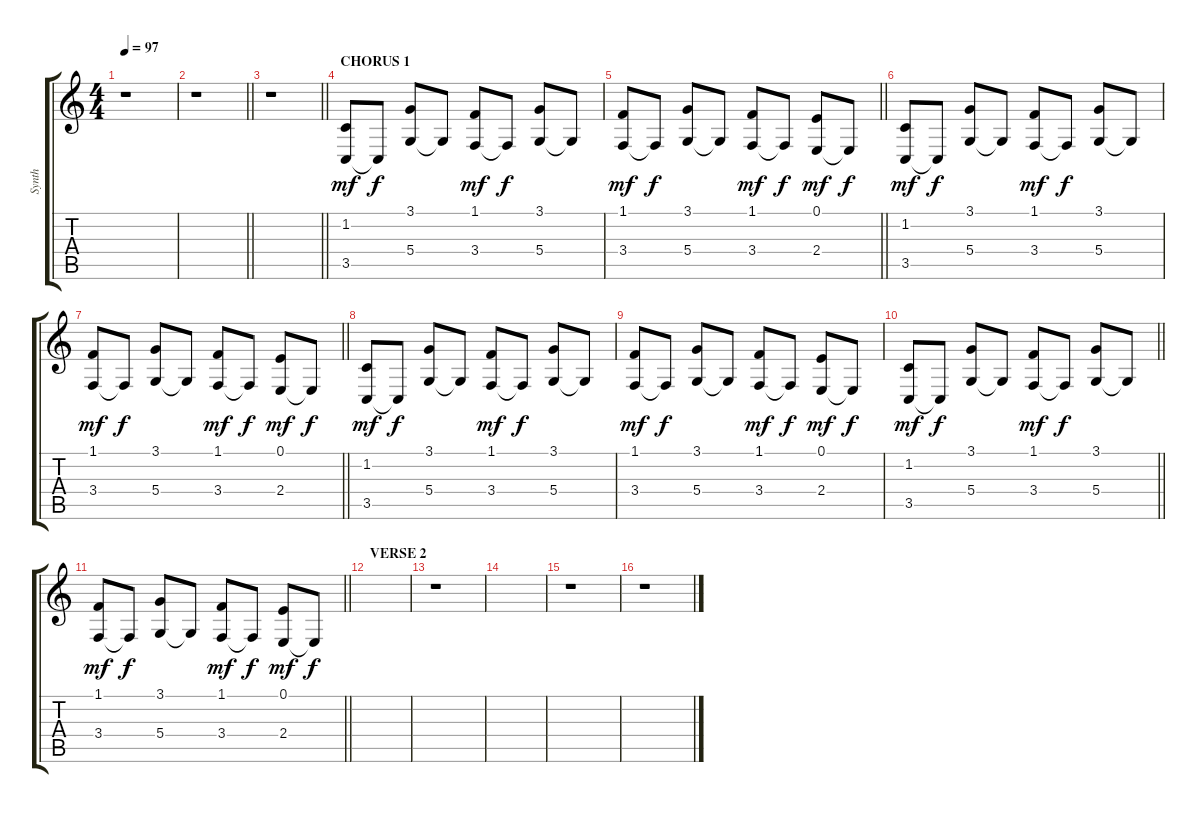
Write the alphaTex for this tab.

\track ("Synth" "Synth") {instrument pad7halo}
\staff {score tabs}
\tuning (E4 B3 G3 D3 A2 E2) {hide}
\ts (4 4)
\tempo 97
\clef g2
\ks c
r.1{dy f} |
\barLineRight lightlight
r.1 |
\barLineRight lightlight
r.1 |
\section ("" "CHORUS 1")
(1.2 3.5).8{dy mf} 3.5{t}.8{dy f} (3.1 5.4).8 5.4{t}.8 (1.1 3.4).8{dy mf} 3.4{t}.8{dy f} (3.1 5.4).8 5.4{t}.8 |
\barLineRight lightlight
(1.1 3.4).8{dy mf} 3.4{t}.8{dy f} (3.1 5.4).8 5.4{t}.8 (1.1 3.4).8{dy mf} 3.4{t}.8{dy f} (0.1 2.4).8{dy mf} 2.4{t}.8{dy f} |
(1.2 3.5).8{dy mf} 3.5{t}.8{dy f} (3.1 5.4).8 5.4{t}.8 (1.1 3.4).8{dy mf} 3.4{t}.8{dy f} (3.1 5.4).8 5.4{t}.8 |
\barLineRight lightlight
(1.1 3.4).8{dy mf} 3.4{t}.8{dy f} (3.1 5.4).8 5.4{t}.8 (1.1 3.4).8{dy mf} 3.4{t}.8{dy f} (0.1 2.4).8{dy mf} 2.4{t}.8{dy f} |
(1.2 3.5).8{dy mf} 3.5{t}.8{dy f} (3.1 5.4).8 5.4{t}.8 (1.1 3.4).8{dy mf} 3.4{t}.8{dy f} (3.1 5.4).8 5.4{t}.8 |
(1.1 3.4).8{dy mf} 3.4{t}.8{dy f} (3.1 5.4).8 5.4{t}.8 (1.1 3.4).8{dy mf} 3.4{t}.8{dy f} (0.1 2.4).8{dy mf} 2.4{t}.8{dy f} |
\barLineRight lightlight
(1.2 3.5).8{dy mf} 3.5{t}.8{dy f} (3.1 5.4).8 5.4{t}.8 (1.1 3.4).8{dy mf} 3.4{t}.8{dy f} (3.1 5.4).8 5.4{t}.8 |
\barLineRight lightlight
(1.1 3.4).8{dy mf} 3.4{t}.8{dy f} (3.1 5.4).8 5.4{t}.8 (1.1 3.4).8{dy mf} 3.4{t}.8{dy f} (0.1 2.4).8{dy mf} 2.4{t}.8{dy f} |
\section ("" "VERSE 2")
|
r.1 |
|
r.1 |
r.1
